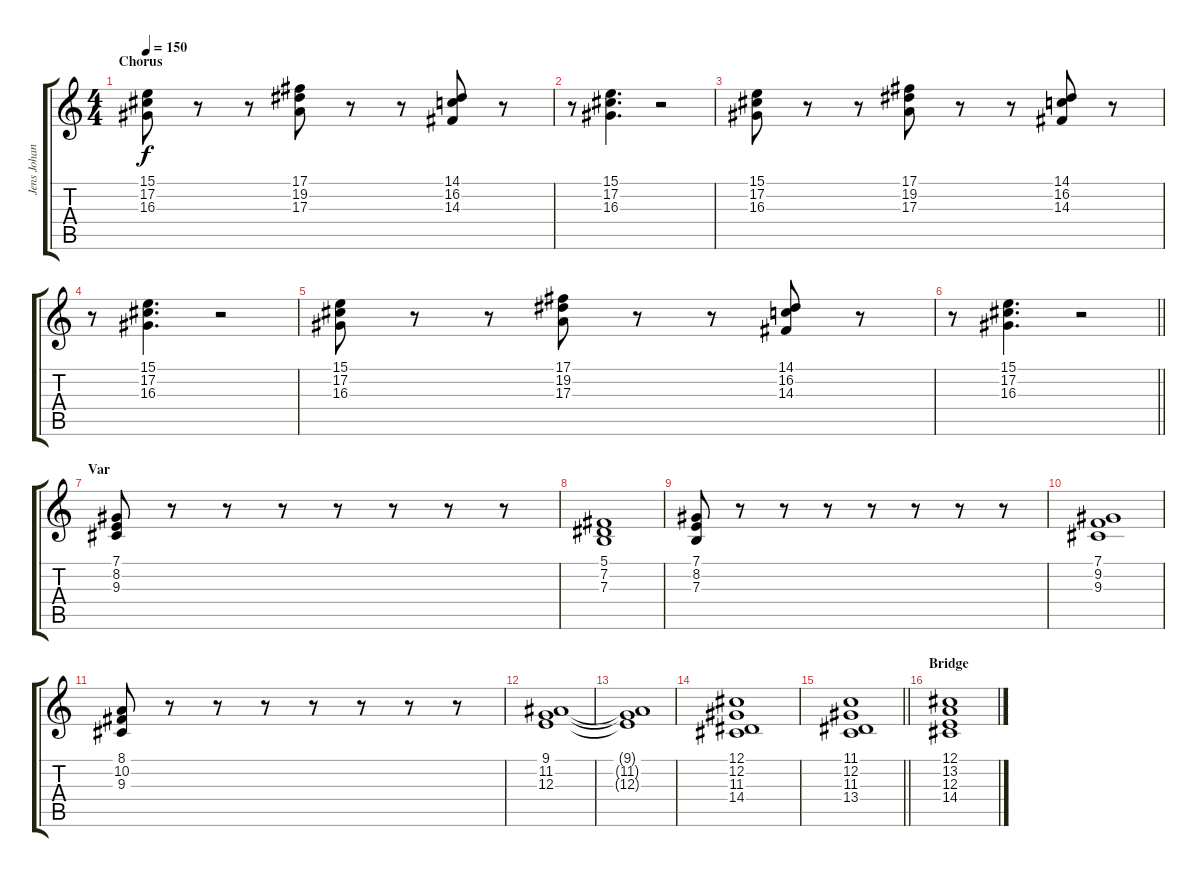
\track ("Jens Johansson" "Jens Johan") {instrument stringensemble1}
\staff {score tabs}
\tuning (Db4 Ab3 E3 B2 Gb2 Db2) {hide}
\ts (4 4)
\section ("" "Chorus")
\tempo 150
\clef g2
\ks c
(15.1 17.2 16.3).8{dy f} r.8 r.8 (17.1 19.2 17.3).8 r.8 r.8 (14.1 16.2 14.3).8 r.8 |
r.8 (15.1 17.2 16.3).4{d} r.2 |
(15.1 17.2 16.3).8 r.8 r.8 (17.1 19.2 17.3).8 r.8 r.8 (14.1 16.2 14.3).8 r.8 |
r.8 (15.1 17.2 16.3).4{d} r.2 |
(15.1 17.2 16.3).8 r.8 r.8 (17.1 19.2 17.3).8 r.8 r.8 (14.1 16.2 14.3).8 r.8 |
\barLineRight lightlight
r.8 (15.1 17.2 16.3).4{d} r.2 |
\section ("" "Var")
(7.1 8.2 9.3).8 r.8 r.8 r.8 r.8 r.8 r.8 r.8 |
(5.1 7.2 7.3).1 |
(7.1 8.2 7.3).8 r.8 r.8 r.8 r.8 r.8 r.8 r.8 |
(7.1 9.2 9.3).1 |
(8.1 10.2 9.3).8 r.8 r.8 r.8 r.8 r.8 r.8 r.8 |
(9.1 11.2 12.3).1 |
(9.1{t} 11.2{t} 12.3{t}).1 |
(12.1 12.2 11.3 14.4).1 |
\barLineRight lightlight
(11.1 12.2 11.3 13.4).1 |
\section ("" "Bridge")
(12.1 13.2 12.3 14.4).1
